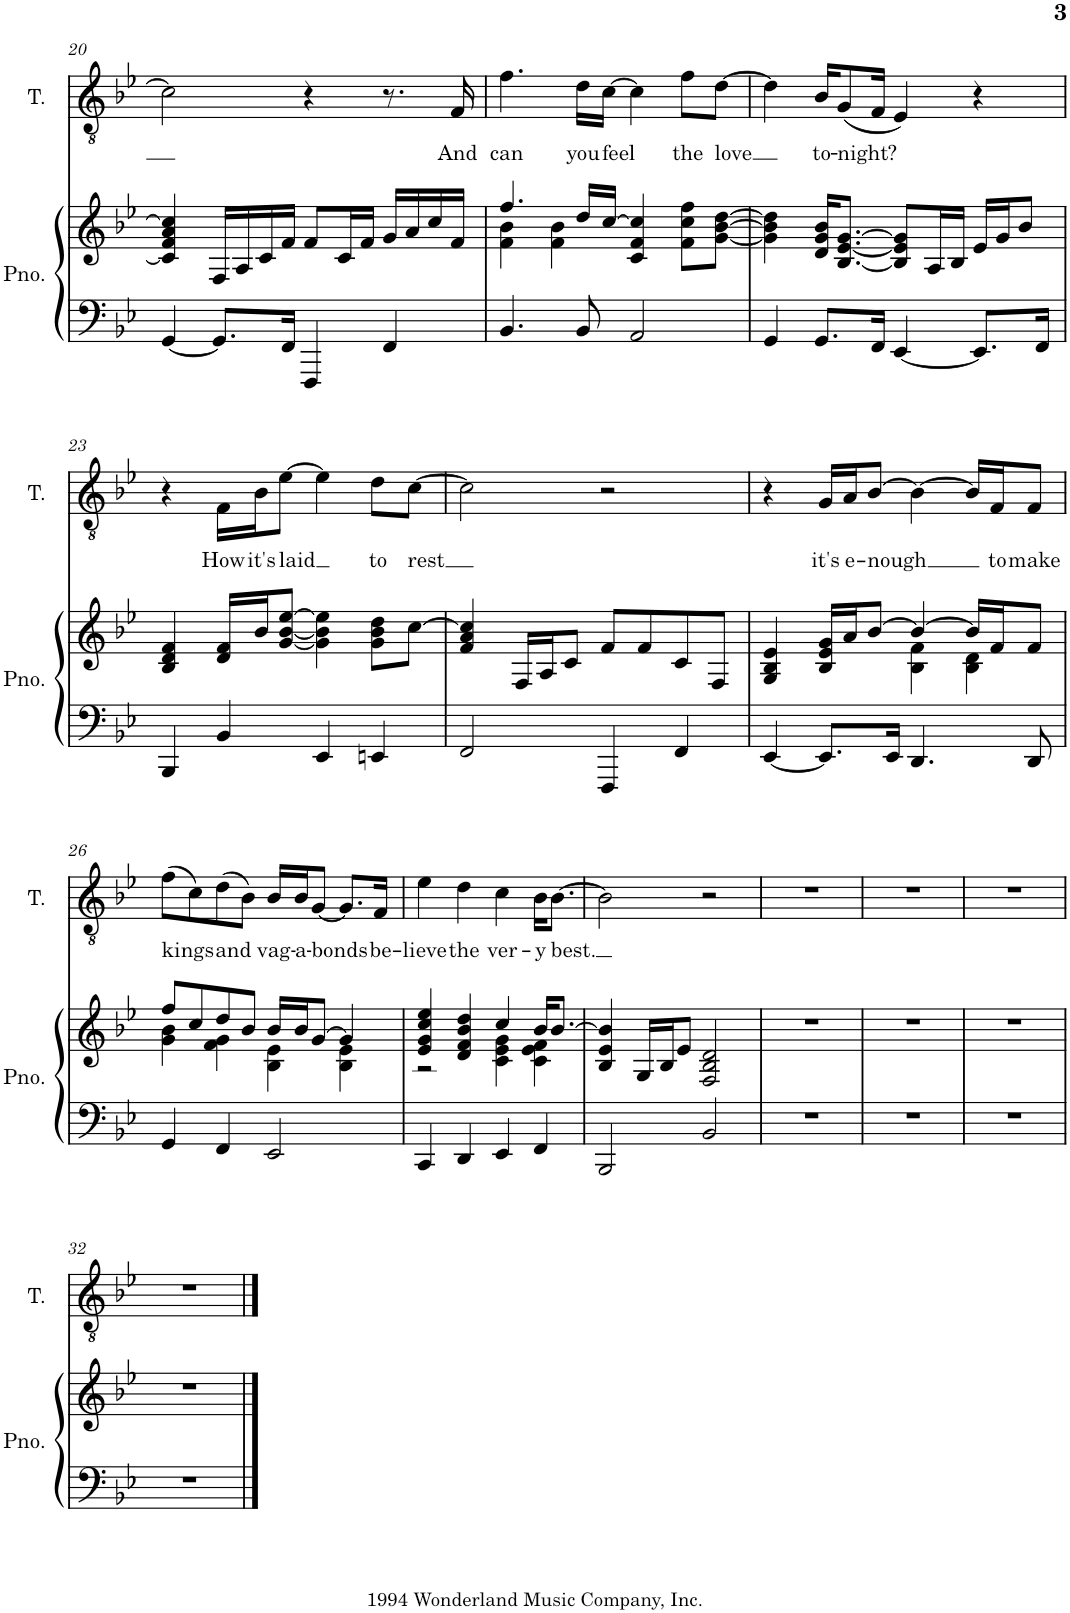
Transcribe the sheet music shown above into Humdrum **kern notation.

**kern	**kern	**kern	**text
*part2	*part2	*part1	*part1
*staff3	*staff2	*staff1	*staff1
*I"Piano	*	*I"Tenor	*
*I'Pno.	*	*I'T.	*
!!LO:PB:g=z
*clefF4	*clefG2	*clefGv2	*
*k[b-e-]	*k[b-e-]	*k[b-e-]	*
*M4/4	*M4/4	*M4/4	*
=20	=20	=20	=20
[4GG/	4c/] 4f/ 4a/ 4cc/]	2c\]	.
8.GG/L]	16F/LL	.	.
.	16A/	.	.
.	16c/	.	.
16FF/Jk	16f/JJ	.	.
4FFF/	8f/L	4r	.
.	16c/L	.	.
.	16f/JJ	.	.
4FF/	16g/LL	8.r	.
.	16a/	.	.
.	16cc/	.	.
!	!	!	!LO:LY:b
.	16f/JJ	16F/	And
=21	=21	=21	=21
*	*^	*	*
!	!	!	!	!LO:LY:b
4.BB-/	4.ff/	4f\ 4b-\	4.f\	can
.	.	4f\ 4b-\	.	.
!	!	!	!	!LO:LY:b
8BB-/	16dd/LL	.	16d\LL	you
!	!	!	!	!LO:LY:b
.	[16cc/JJ	.	[16c\JJ	feel
2AA/	4c/ 4f/ 4cc/]	2ryy	4c\]	.
!	!	!	!	!LO:LY:b
.	8f\ 8cc\ 8ff\L	.	8f\L	the
!	!	!	!	!LO:LY:b
.	[8g\ [8b-\ [8dd\J	.	[8d\J	love
*	*v	*v	*	*
=22	=22	=22	=22
4GG/	4g\] 4b-\] 4dd\]	4d\]	.
!	!	!	!LO:LY:b
8.GG/L	16d/ 16g/ 16b-/KL	16B-/KL	to-
!	!	!	!LO:LY:b
.	[8.B-/ [8.e-/ [8.g/J	(8G/	-night?
16FF/Jk	.	16F/Jk	.
[4EE-/	8B-/] 8e-/] 8g/]L	4E-/)	.
.	16A/L	.	.
.	16B-/JJ	.	.
8.EE-/L]	16e-/LL	4r	.
.	16g/J	.	.
.	8b-/J	.	.
16FF/Jk	.	.	.
!!LO:LB:g=z
=23	=23	=23	=23
4BBB-/	4B-/ 4d/ 4f/	4r	.
!	!	!	!LO:LY:b
4BB-/	16d/ 16f/LL	16F\LL	How
!	!	!	!LO:LY:b
.	16b-/J	16B-\J	it's
!	!	!	!LO:LY:b
.	[8g/ [8b-/ [8ee-/J	[8e-\J	laid
4EE-/	4g\] 4b-\] 4ee-\]	4e-\]	.
!	!	!	!LO:LY:b
4EEn/	8g\ 8b-\ 8dd\L	8d\L	to
!	!	!	!LO:LY:b
.	[8cc\J	[8c\J	rest
=24	=24	=24	=24
2FF/	4f/ 4a/ 4cc/]	2c\]	.
.	16F/LL	.	.
.	16A/J	.	.
.	8c/J	.	.
4FFF/	8f/L	2r	.
.	8f/	.	.
4FF/	8c/	.	.
.	8F/J	.	.
=25	=25	=25	=25
*	*^	*	*
[4EE-/	4G/ 4B-/ 4e-/	2ryy	4r	.
!	!	!	!	!LO:LY:b
8.EE-/L]	16B-/ 16e-/ 16g/LL	.	16G/LL	it's
!	!	!	!	!LO:LY:b
.	16a/J	.	16A/J	e-
!	!	!	!	!LO:LY:b
.	[8b-/J	.	[8B-/J	-nough
16EE-/Jk	.	.	.	.
4.DD/	4b-/_	4B-\ 4f\	4B-\_	.
.	16b-/LL]	4B-\ 4d\	16B-/LL]	.
!	!	!	!	!LO:LY:b
.	16f/J	.	16F/J	to
!	!	!	!	!LO:LY:b
8DD/	8f/J	.	8F/J	make
!!LO:LB:g=z
=26	=26	=26	=26	=26
!	!	!	!	!LO:LY:b
4GG/	8ff/L	4g\ 4b-\	(8f\L	-kings
.	8cc/	.	8c\)	.
!	!	!	!	!LO:LY:b
4FF/	8dd/	4f\ 4g\	(8d\	and
.	8b-/J	.	8B-\J)	.
!	!	!	!	!LO:LY:b
2EE-/	16b-/LL	4B-\ 4e-\	16B-/LL	vag-
!	!	!	!	!LO:LY:b
.	16b-/J	.	16B-/J	-a-
!	!	!	!	!LO:LY:b
.	[8g/J	.	[8G/J	-bonds
.	4g/]	4B-\ 4e-\	8.G/L]	.
!	!	!	!	!LO:LY:b
.	.	.	16F/Jk	be-
=27	=27	=27	=27	=27
!	!	!	!	!LO:LY:b
4CC/	4e-/ 4g/ 4cc/ 4ee-/	2r	4e-\	-lieve
!	!	!	!	!LO:LY:b
4DD/	4d/ 4f/ 4b-/ 4dd/	.	4d\	the
!	!	!	!	!LO:LY:b
4EE-/	4cc/	4c\ 4e-\ 4g\	4c\	ver-
!	!	!	!	!LO:LY:b
4FF/	16b-/KL	4c\ 4e-\ 4f\	16B-\KL	-y
!	!	!	!	!LO:LY:b
.	[8.b-/J	.	[8.B-\J	best.
*	*v	*v	*	*
=28	=28	=28	=28
2BBB-/	4B-/ 4e-/ 4b-/]	2B-\]	.
.	16G/LL	.	.
.	16B-/J	.	.
.	8e-/J	.	.
2BB-/	2F/ 2B-/ 2d/	2r	.
=29	=29	=29	=29
1r	1r	1r	.
=30	=30	=30	=30
1r	1r	1r	.
=31	=31	=31	=31
1r	1r	1r	.
!!LO:LB:g=z
=32	=32	=32	=32
1r	1r	1r	.
==	==	==	==
*-	*-	*-	*-
